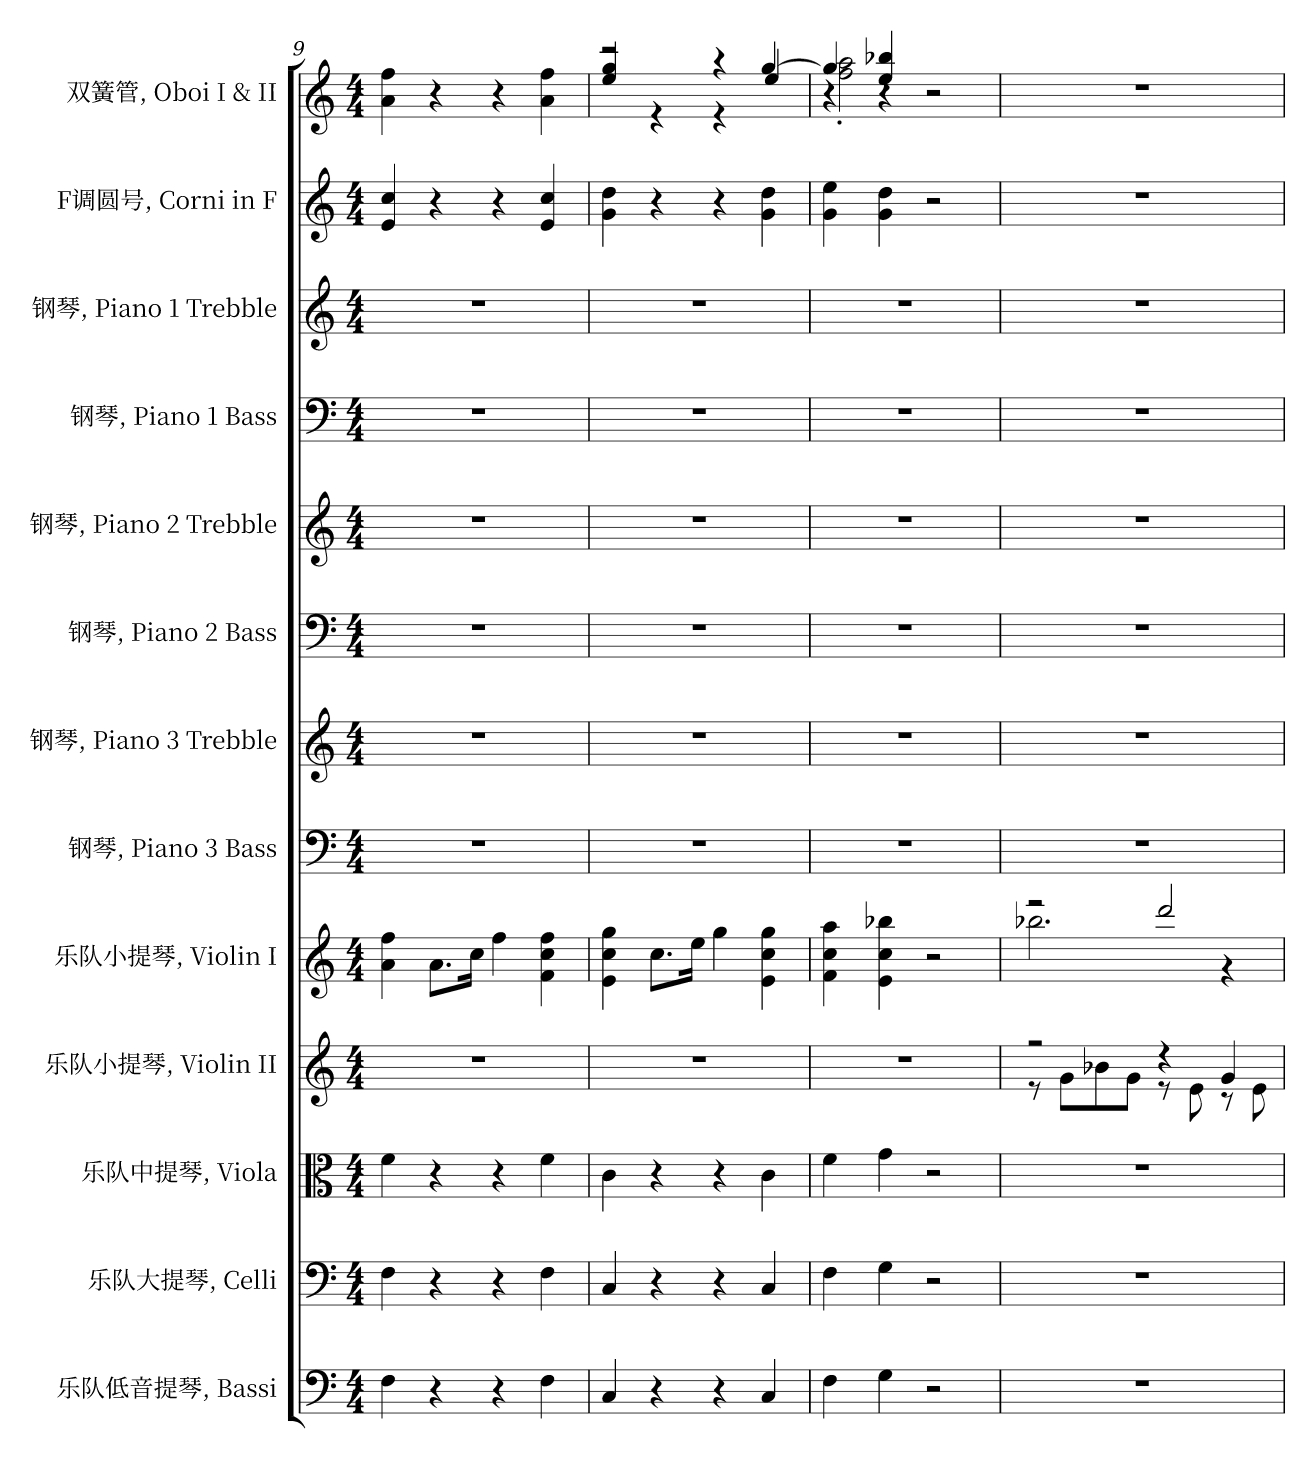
**kern	**kern	**kern	**kern	**kern	**kern	**kern	**kern	**kern	**kern	**kern	**kern	**kern
*part13	*part12	*part11	*part10	*part9	*part8	*part7	*part6	*part5	*part4	*part3	*part2	*part1
*staff13	*staff12	*staff11	*staff10	*staff9	*staff8	*staff7	*staff6	*staff5	*staff4	*staff3	*staff2	*staff1
*I"乐队低音提琴, Bassi	*I"乐队大提琴, Celli	*I"乐队中提琴, Viola	*I"乐队小提琴, Violin II	*I"乐队小提琴, Violin I	*I"钢琴, Piano 3 Bass	*I"钢琴, Piano 3 Trebble	*I"钢琴, Piano 2 Bass	*I"钢琴, Piano 2 Trebble	*I"钢琴, Piano 1 Bass	*I"钢琴, Piano 1 Trebble	*I"F调圆号, Corni in F	*I"双簧管, Oboi I &amp; II
*	*	*	*	*	*I'Pno.	*I'Pno.	*I'Pno.	*I'Pno.	*I'Pno.	*I'Pno.	*	*I'Ob.
*clefF4	*clefF4	*clefC3	*clefG2	*clefG2	*clefF4	*clefG2	*clefF4	*clefG2	*clefF4	*clefG2	*clefG2	*clefG2
*ITrd7c12	*	*	*	*	*	*	*	*	*	*	*ITrd4c7	*
*k[]	*k[]	*k[]	*k[]	*k[]	*k[]	*k[]	*k[]	*k[]	*k[]	*k[]	*k[b-]	*k[]
*M4/4	*M4/4	*M4/4	*M4/4	*M4/4	*M4/4	*M4/4	*M4/4	*M4/4	*M4/4	*M4/4	*M4/4	*M4/4
*MM128	*MM128	*MM128	*MM128	*MM128	*MM128	*MM128	*MM128	*MM128	*MM128	*MM128	*MM128	*MM128
=9	=9	=9	=9	=9	=9	=9	=9	=9	=9	=9	=9	=9
4FF\	4F\	4f\	1r	4a\ 4ff\	1r	1r	1r	1r	1r	1r	4A/ 4f/	4a\ 4ff\
*	*	*	*	*	*	*	*	*	*	*	*	*MM125
4r	4r	4r	.	8.a\L	.	.	.	.	.	.	4r	4r
.	.	.	.	16cc\Jk	.	.	.	.	.	.	.	.
*	*	*	*	*	*	*	*	*	*	*	*	*MM128
4r	4r	4r	.	4ff\	.	.	.	.	.	.	4r	4r
*	*	*	*	*	*	*	*	*	*	*	*	*MM126
4FF\	4F\	4f\	.	4f\ 4cc\ 4ff\	.	.	.	.	.	.	4A/ 4f/	4a\ 4ff\
=10	=10	=10	=10	=10	=10	=10	=10	=10	=10	=10	=10	=10
*	*	*	*	*	*	*	*	*	*	*	*	*^
4CC/	4C/	4c\	1r	4e\ 4cc\ 4gg\	1r	1r	1r	1r	1r	1r	4c\ 4g\	2r	4ee/ 4gg/
4r	4r	4r	.	8.cc\L	.	.	.	.	.	.	4r	.	4r
.	.	.	.	16ee\Jk	.	.	.	.	.	.	.	.	.
*	*	*	*	*	*	*	*	*	*	*	*	*MM125	*
4r	4r	4r	.	4gg\	.	.	.	.	.	.	4r	4r	4r
4CC/	4C/	4c\	.	4e\ 4cc\ 4gg\	.	.	.	.	.	.	4c\ 4g\	[4gg/	4ee/
*	*	*	*	*	*	*	*	*	*	*	*	*v	*v
!!LO:PB:g=z
=11	=11	=11	=11	=11	=11	=11	=11	=11	=11	=11	=11	=11
*	*	*	*	*	*	*	*	*	*	*	*	*MM127
*	*	*	*	*	*	*	*	*	*	*	*	*^
*	*	*	*	*	*	*	*	*	*	*	*	*	*^
4FF\	4F\	4f\	1r	4f\ 4cc\ 4aa\	1r	1r	1r	1r	1r	1r	4c\ 4a\	4gg/]	2ff\' 2aa\'	4r
4GG\	4G\	4g\	.	4e\ 4cc\ 4bb-X\	.	.	.	.	.	.	4c\ 4g\	4r	.	4ee/ 4bb-X/
2r	2r	2r	.	2r	.	.	.	.	.	.	2r	2r	2r	2r
*	*	*	*	*	*	*	*	*	*	*	*	*v	*v	*v
=12	=12	=12	=12	=12	=12	=12	=12	=12	=12	=12	=12	=12
*	*	*	*^	*^	*	*	*	*	*	*	*	*
1r	1r	1r	2r	8r	2r	2.bb-X\	1r	1r	1r	1r	1r	1r	1r	1r
.	.	.	.	8g\L	.	.	.	.	.	.	.	.	.	.
.	.	.	.	8b-X\	.	.	.	.	.	.	.	.	.	.
.	.	.	.	8g\J	.	.	.	.	.	.	.	.	.	.
.	.	.	4r	8r	2ddd/	.	.	.	.	.	.	.	.	.
.	.	.	.	8e\	.	.	.	.	.	.	.	.	.	.
.	.	.	4g/	8r	.	4r	.	.	.	.	.	.	.	.
.	.	.	.	8e\	.	.	.	.	.	.	.	.	.	.
*	*	*	*v	*v	*	*	*	*	*	*	*	*	*	*
*	*	*	*	*v	*v	*	*	*	*	*	*	*	*
=	=	=	=	=	=	=	=	=	=	=	=	=
*-	*-	*-	*-	*-	*-	*-	*-	*-	*-	*-	*-	*-
